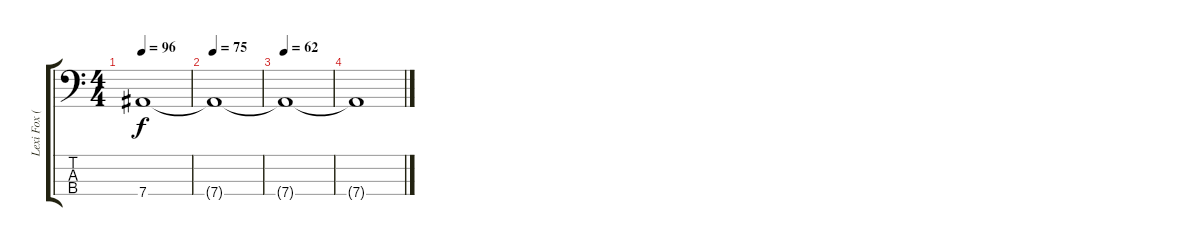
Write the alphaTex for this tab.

\track ("Lexi Fox (Bass)" "Lexi Fox (") {instrument electricbassfinger}
\staff {score tabs}
\tuning (Gb2 Db2 Ab1 Eb1) {hide}
\ts (4 4)
\tempo 96
\clef f4
\ks c
7.4.1{dy f} |
\tempo 75
7.4{t}.1 |
\tempo 62
7.4{t}.1 |
7.4{t}.1
